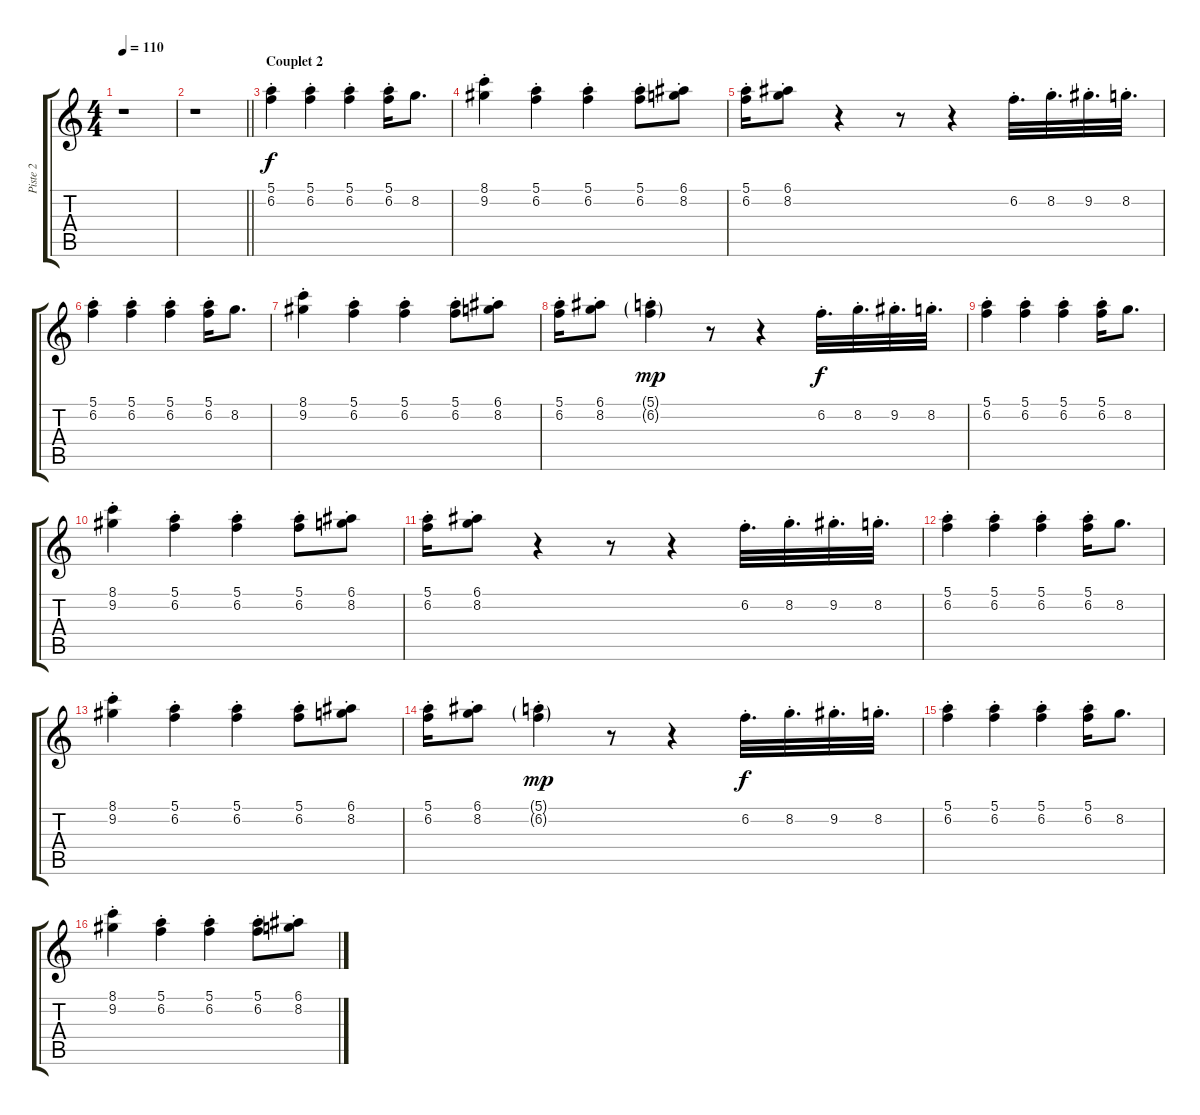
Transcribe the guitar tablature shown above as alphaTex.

\track ("Piste 2" "Piste 2") {instrument acousticguitarsteel}
\staff {score tabs}
\tuning (E4 B3 G3 D3 G2 D2) {hide}
\ts (4 4)
\tempo 110
\clef g2
\ks c
r.1{dy f} |
\barLineRight lightlight
r.1 |
\section ("" "Couplet 2")
(5.1{st} 6.2{st}).4 (5.1{st} 6.2{st}).4 (5.1{st} 6.2{st}).4 (5.1{st} 6.2{st}).16 8.2.8{d} |
(8.1{st} 9.2{st}).4 (5.1{st} 6.2{st}).4 (5.1{st} 6.2{st}).4 (5.1{st} 6.2{st}).8 (6.1{st} 8.2{st}).8 |
(5.1{st} 6.2{st}).16 (6.1{st} 8.2{st}).8 r.4 r.8 r.4 6.2{st}.32{d} 8.2{st}.32{d} 9.2{st}.32{d} 8.2{st}.32{d} |
(5.1{st} 6.2{st}).4 (5.1{st} 6.2{st}).4 (5.1{st} 6.2{st}).4 (5.1{st} 6.2{st}).16 8.2.8{d} |
(8.1{st} 9.2{st}).4 (5.1{st} 6.2{st}).4 (5.1{st} 6.2{st}).4 (5.1{st} 6.2{st}).8 (6.1{st} 8.2{st}).8 |
(5.1{st} 6.2{st}).16 (6.1{st} 8.2{st}).8 (5.1{g} 6.2{g st}).4{dy mp} r.8 r.4 6.2{st}.32{d dy f} 8.2{st}.32{d} 9.2{st}.32{d} 8.2{st}.32{d} |
(5.1{st} 6.2{st}).4 (5.1{st} 6.2{st}).4 (5.1{st} 6.2{st}).4 (5.1{st} 6.2{st}).16 8.2.8{d} |
(8.1{st} 9.2{st}).4 (5.1{st} 6.2{st}).4 (5.1{st} 6.2{st}).4 (5.1{st} 6.2{st}).8 (6.1{st} 8.2{st}).8 |
(5.1{st} 6.2{st}).16 (6.1{st} 8.2{st}).8 r.4 r.8 r.4 6.2{st}.32{d} 8.2{st}.32{d} 9.2{st}.32{d} 8.2{st}.32{d} |
(5.1{st} 6.2{st}).4 (5.1{st} 6.2{st}).4 (5.1{st} 6.2{st}).4 (5.1{st} 6.2{st}).16 8.2.8{d} |
(8.1{st} 9.2{st}).4 (5.1{st} 6.2{st}).4 (5.1{st} 6.2{st}).4 (5.1{st} 6.2{st}).8 (6.1{st} 8.2{st}).8 |
(5.1{st} 6.2{st}).16 (6.1{st} 8.2{st}).8 (5.1{g} 6.2{g st}).4{dy mp} r.8 r.4 6.2{st}.32{d dy f} 8.2{st}.32{d} 9.2{st}.32{d} 8.2{st}.32{d} |
(5.1{st} 6.2{st}).4 (5.1{st} 6.2{st}).4 (5.1{st} 6.2{st}).4 (5.1{st} 6.2{st}).16 8.2.8{d} |
(8.1{st} 9.2{st}).4 (5.1{st} 6.2{st}).4 (5.1{st} 6.2{st}).4 (5.1{st} 6.2{st}).8 (6.1{st} 8.2{st}).8
